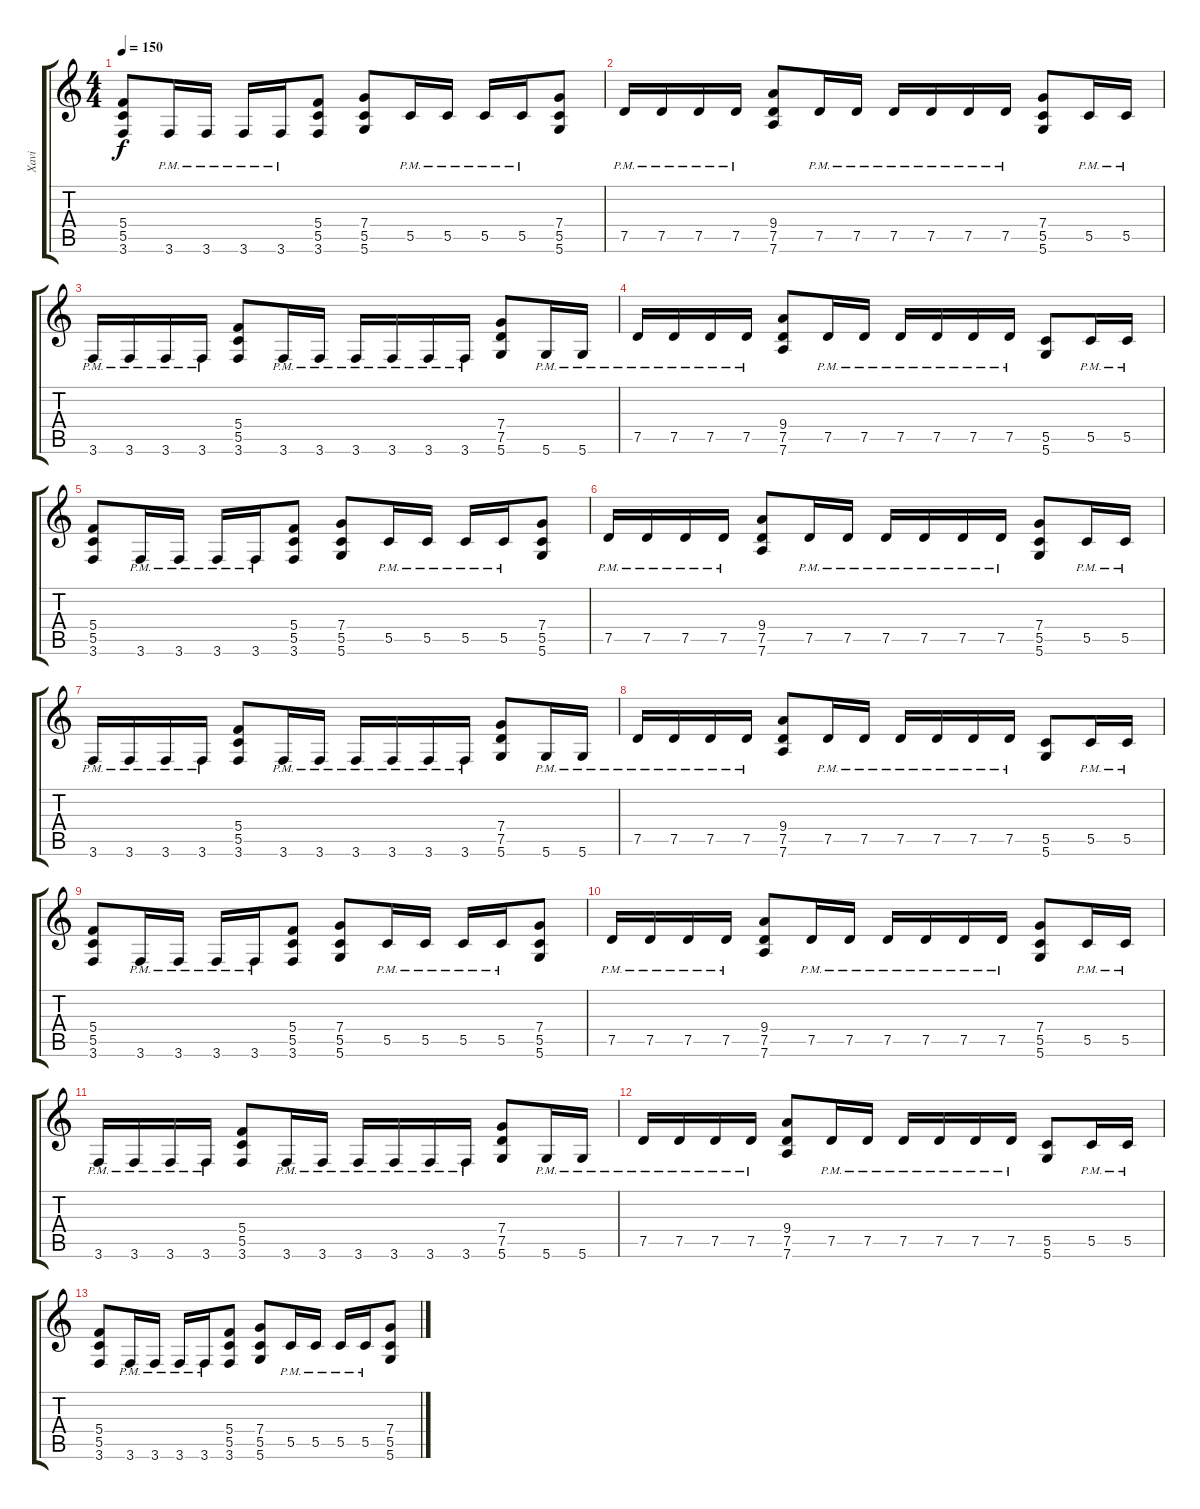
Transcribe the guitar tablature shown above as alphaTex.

\track ("Xavi" "Xavi") {instrument distortionguitar}
\staff {score tabs}
\tuning (D4 A3 F3 C3 G2 D2) {hide}
\ts (4 4)
\tempo 150
\clef g2
\ks c
(5.4 5.5 3.6).8{dy f} 3.6{pm}.16 3.6{pm}.16 3.6{pm}.16 3.6{pm}.16 (5.4 5.5 3.6).8 (7.4 5.5 5.6).8 5.5{pm}.16 5.5{pm}.16 5.5{pm}.16 5.5{pm}.16 (7.4 5.5 5.6).8 |
7.5{pm}.16 7.5{pm}.16 7.5{pm}.16 7.5{pm}.16 (9.4 7.5 7.6).8 7.5{pm}.16 7.5{pm}.16 7.5{pm}.16 7.5{pm}.16 7.5{pm}.16 7.5{pm}.16 (7.4 5.5 5.6).8 5.5{pm}.16 5.5{pm}.16 |
3.6{pm}.16 3.6{pm}.16 3.6{pm}.16 3.6{pm}.16 (5.4 5.5 3.6).8 3.6{pm}.16 3.6{pm}.16 3.6{pm}.16 3.6{pm}.16 3.6{pm}.16 3.6{pm}.16 (7.4 7.5 5.6).8 5.6{pm}.16 5.6{pm}.16 |
7.5{pm}.16 7.5{pm}.16 7.5{pm}.16 7.5{pm}.16 (9.4 7.5 7.6).8 7.5{pm}.16 7.5{pm}.16 7.5{pm}.16 7.5{pm}.16 7.5{pm}.16 7.5{pm}.16 (5.5 5.6).8 5.5{pm}.16 5.5{pm}.16 |
(5.4 5.5 3.6).8 3.6{pm}.16 3.6{pm}.16 3.6{pm}.16 3.6{pm}.16 (5.4 5.5 3.6).8 (7.4 5.5 5.6).8 5.5{pm}.16 5.5{pm}.16 5.5{pm}.16 5.5{pm}.16 (7.4 5.5 5.6).8 |
7.5{pm}.16 7.5{pm}.16 7.5{pm}.16 7.5{pm}.16 (9.4 7.5 7.6).8 7.5{pm}.16 7.5{pm}.16 7.5{pm}.16 7.5{pm}.16 7.5{pm}.16 7.5{pm}.16 (7.4 5.5 5.6).8 5.5{pm}.16 5.5{pm}.16 |
3.6{pm}.16 3.6{pm}.16 3.6{pm}.16 3.6{pm}.16 (5.4 5.5 3.6).8 3.6{pm}.16 3.6{pm}.16 3.6{pm}.16 3.6{pm}.16 3.6{pm}.16 3.6{pm}.16 (7.4 7.5 5.6).8 5.6{pm}.16 5.6{pm}.16 |
7.5{pm}.16 7.5{pm}.16 7.5{pm}.16 7.5{pm}.16 (9.4 7.5 7.6).8 7.5{pm}.16 7.5{pm}.16 7.5{pm}.16 7.5{pm}.16 7.5{pm}.16 7.5{pm}.16 (5.5 5.6).8 5.5{pm}.16 5.5{pm}.16 |
(5.4 5.5 3.6).8 3.6{pm}.16 3.6{pm}.16 3.6{pm}.16 3.6{pm}.16 (5.4 5.5 3.6).8 (7.4 5.5 5.6).8 5.5{pm}.16 5.5{pm}.16 5.5{pm}.16 5.5{pm}.16 (7.4 5.5 5.6).8 |
7.5{pm}.16 7.5{pm}.16 7.5{pm}.16 7.5{pm}.16 (9.4 7.5 7.6).8 7.5{pm}.16 7.5{pm}.16 7.5{pm}.16 7.5{pm}.16 7.5{pm}.16 7.5{pm}.16 (7.4 5.5 5.6).8 5.5{pm}.16 5.5{pm}.16 |
3.6{pm}.16 3.6{pm}.16 3.6{pm}.16 3.6{pm}.16 (5.4 5.5 3.6).8 3.6{pm}.16 3.6{pm}.16 3.6{pm}.16 3.6{pm}.16 3.6{pm}.16 3.6{pm}.16 (7.4 7.5 5.6).8 5.6{pm}.16 5.6{pm}.16 |
7.5{pm}.16 7.5{pm}.16 7.5{pm}.16 7.5{pm}.16 (9.4 7.5 7.6).8 7.5{pm}.16 7.5{pm}.16 7.5{pm}.16 7.5{pm}.16 7.5{pm}.16 7.5{pm}.16 (5.5 5.6).8 5.5{pm}.16 5.5{pm}.16 |
(5.4 5.5 3.6).8 3.6{pm}.16 3.6{pm}.16 3.6{pm}.16 3.6{pm}.16 (5.4 5.5 3.6).8 (7.4 5.5 5.6).8 5.5{pm}.16 5.5{pm}.16 5.5{pm}.16 5.5{pm}.16 (7.4 5.5 5.6).8
